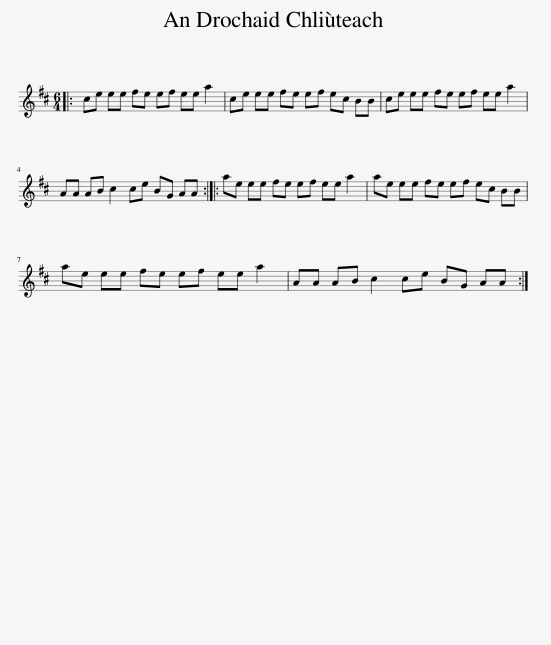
X:1
L:1/8
M:6/4
I:linebreak $
K:D
V:1 treble
V:1
|: ce ee fe ef ee a2 | ce ee fe ef ec BB | ce ee fe ef ee a2 |$ AA AB c2 ce BG AA :: ae ee fe ef ee a2 | %5
 ae ee fe ef ec BB |$ ae ee fe ef ee a2 | AA AB c2 ce BG AA :| %8
